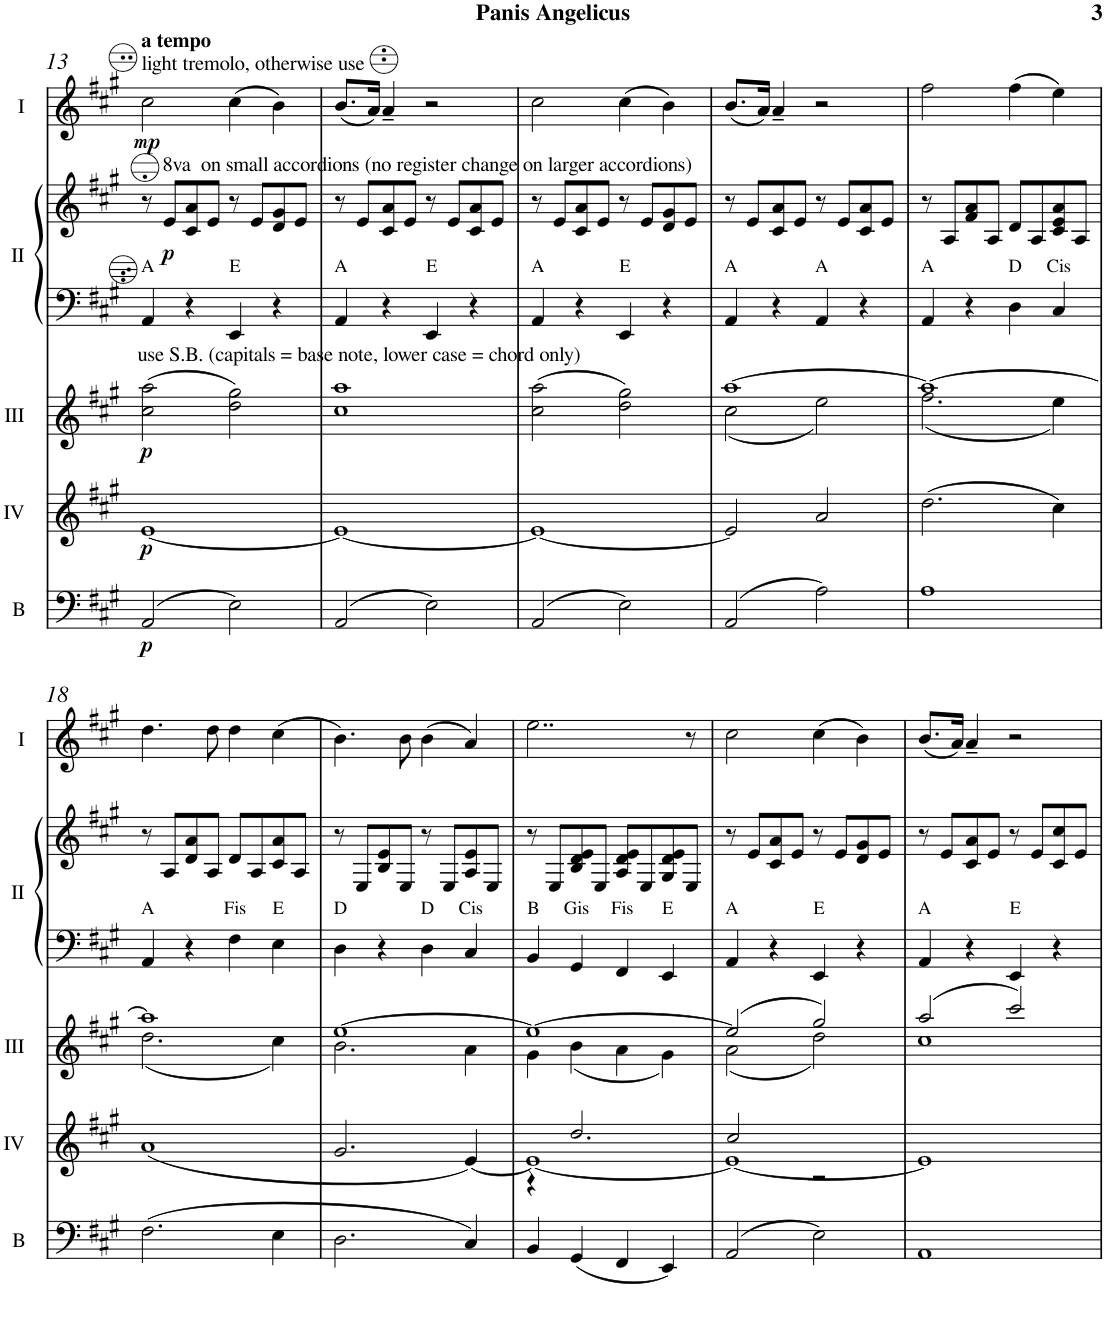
**kern	**dynam	**kern	**dynam	**kern	**dynam	**kern	**text	**kern	**dynam	**kern	**dynam
*part5	*part5	*part4	*part4	*part3	*part3	*part2	*part2	*part2	*part2	*part1	*part1
*staff6	*staff6	*staff5	*staff5	*staff4	*staff4	*staff3	*staff3	*staff2	*staff2/3	*staff1	*staff1
*I"Bass	*	*I"Acc. 4	*	*I"Acc. 3	*	*I"Acc. 2	*	*	*	*I"Acc. 1	*
*I'B	*	*	*	*	*	*	*	*	*	*	*
!!LO:PB:g=z
*clefF4	*	*clefG2	*	*clefG2	*	*clefF4	*	*clefG2	*	*clefG2	*
*Trd7c12	*	*Trd7c12	*	*Trd7c12	*	*	*	*	*	*	*
*k[f#c#g#]	*	*k[f#c#g#]	*	*k[f#c#g#]	*	*k[f#c#g#]	*	*k[f#c#g#]	*	*k[f#c#g#]	*
*M4/4	*	*M4/4	*	*M4/4	*	*M4/4	*	*M4/4	*	*M4/4	*
*met(c)	*	*met(c)	*	*met(c)	*	*met(c)	*	*met(c)	*	*met(c)	*
=13	=13	=13	=13	=13	=13	=13	=13	=13	=13	=13	=13
!	!	!	!	!	!	!	!	!	!	!LO:TX:a:t=light tremolo, otherwise use	!
!	!	!	!	!	!	!	!	!	!	!LO:TX:a:B:t=a tempo	!
!	!	!	!	!	!	!LO:TX:b:t=use S.B. (capitals = base note, lower case = chord only)	!	!	!	!	!
!	!LO:DY:b	!	!LO:DY:b	!	!LO:DY:b	!	!LO:LY:a	!	!	!	!LO:DY:b
(>2AA/	p	[1e	p	(>2cc#\ 2aa\	p	4AA/	A	8r	.	2cc#\	mp
!	!	!	!	!	!	!	!	!LO:TX:a:t=8va  on small accordions (no register change on larger accordions)	!	!	!
!	!	!	!	!	!	!	!	!	!LO:DY:b	!	!
.	.	.	.	.	.	.	.	8e/L	p	.	.
.	.	.	.	.	.	4r	.	8c#/ 8a/	.	.	.
.	.	.	.	.	.	.	.	8e/J	.	.	.
!	!	!	!	!	!	!	!LO:LY:a	!	!	!	!
2E\)	.	.	.	2dd\ 2gg#\)	.	4EE/	E	8r	.	(>4cc#\	.
.	.	.	.	.	.	.	.	8e/L	.	.	.
.	.	.	.	.	.	4r	.	8d/ 8g#/	.	4b\)	.
.	.	.	.	.	.	.	.	8e/J	.	.	.
=14	=14	=14	=14	=14	=14	=14	=14	=14	=14	=14	=14
!	!	!	!	!	!	!	!LO:LY:a	!	!	!	!
(>2AA/	.	1e_	.	1cc# 1aa	.	4AA/	A	8r	.	(<8.b/L	.
.	.	.	.	.	.	.	.	8e/L	.	.	.
.	.	.	.	.	.	.	.	.	.	16a/Jk)	.
.	.	.	.	.	.	4r	.	8c#/ 8a/	.	4a~/	.
.	.	.	.	.	.	.	.	8e/J	.	.	.
!	!	!	!	!	!	!	!LO:LY:a	!	!	!	!
2E\)	.	.	.	.	.	4EE/	E	8r	.	2r	.
.	.	.	.	.	.	.	.	8e/L	.	.	.
.	.	.	.	.	.	4r	.	8c#/ 8a/	.	.	.
.	.	.	.	.	.	.	.	8e/J	.	.	.
=15	=15	=15	=15	=15	=15	=15	=15	=15	=15	=15	=15
!	!	!	!	!	!	!	!LO:LY:a	!	!	!	!
(>2AA/	.	1e_	.	(>2cc#\ 2aa\	.	4AA/	A	8r	.	2cc#\	.
.	.	.	.	.	.	.	.	8e/L	.	.	.
.	.	.	.	.	.	4r	.	8c#/ 8a/	.	.	.
.	.	.	.	.	.	.	.	8e/J	.	.	.
!	!	!	!	!	!	!	!LO:LY:a	!	!	!	!
2E\)	.	.	.	2dd\ 2gg#\)	.	4EE/	E	8r	.	(4cc#\	.
.	.	.	.	.	.	.	.	8e/L	.	.	.
.	.	.	.	.	.	4r	.	8d/ 8g#/	.	4b\)	.
.	.	.	.	.	.	.	.	8e/J	.	.	.
=16	=16	=16	=16	=16	=16	=16	=16	=16	=16	=16	=16
*	*	*	*	*^	*	*	*	*	*	*	*
!	!	!	!	!	!	!	!	!LO:LY:a	!	!	!	!
(>2AA/	.	2e/]	.	[1aa	(<2cc#\	.	4AA/	A	8r	.	(<8.b/L	.
.	.	.	.	.	.	.	.	.	8e/L	.	.	.
.	.	.	.	.	.	.	.	.	.	.	16a/Jk)	.
.	.	.	.	.	.	.	4r	.	8c#/ 8a/	.	4a~/	.
.	.	.	.	.	.	.	.	.	8e/J	.	.	.
!	!	!	!	!	!	!	!	!LO:LY:a	!	!	!	!
2A\)	.	2a/	.	.	2ee\)	.	4AA/	A	8r	.	2r	.
.	.	.	.	.	.	.	.	.	8e/L	.	.	.
.	.	.	.	.	.	.	4r	.	8c#/ 8a/	.	.	.
.	.	.	.	.	.	.	.	.	8e/J	.	.	.
=17	=17	=17	=17	=17	=17	=17	=17	=17	=17	=17	=17	=17
!	!	!	!	!	!	!	!	!LO:LY:a	!	!	!	!
1A	.	(>2.dd\	.	1aa_	(<2.ff#\	.	4AA/	A	8r	.	2ff#\	.
.	.	.	.	.	.	.	.	.	8A/L	.	.	.
.	.	.	.	.	.	.	4r	.	8f#/ 8a/	.	.	.
.	.	.	.	.	.	.	.	.	8A/J	.	.	.
!	!	!	!	!	!	!	!	!LO:LY:a	!	!	!	!
.	.	.	.	.	.	.	4D\	D	8d/L	.	(>4ff#\	.
.	.	.	.	.	.	.	.	.	8A/	.	.	.
!	!	!	!	!	!	!	!	!LO:LY:a	!	!	!	!
.	.	4cc#\)	.	.	4ee\)	.	4C#/	Cis	8c#/ 8e/ 8a/	.	4ee\)	.
.	.	.	.	.	.	.	.	.	8A/J	.	.	.
!!LO:LB:g=z
=18	=18	=18	=18	=18	=18	=18	=18	=18	=18	=18	=18	=18
!	!	!	!	!	!	!	!	!LO:LY:a	!	!	!	!
(>2.F#\	.	(<1a	.	1aa]	(<2.dd\	.	4AA/	A	8r	.	4.dd\	.
.	.	.	.	.	.	.	.	.	8A/L	.	.	.
.	.	.	.	.	.	.	4r	.	8d/ 8a/	.	.	.
.	.	.	.	.	.	.	.	.	8A/J	.	8dd\	.
!	!	!	!	!	!	!	!	!LO:LY:a	!	!	!	!
.	.	.	.	.	.	.	4F#\	Fis	8d/L	.	4dd\	.
.	.	.	.	.	.	.	.	.	8A/	.	.	.
!	!	!	!	!	!	!	!	!LO:LY:a	!	!	!	!
4E\	.	.	.	.	4cc#\)	.	4E\	E	8c#/ 8a/	.	(>4cc#\	.
.	.	.	.	.	.	.	.	.	8A/J	.	.	.
=19	=19	=19	=19	=19	=19	=19	=19	=19	=19	=19	=19	=19
!	!	!	!	!	!	!	!	!LO:LY:a	!	!	!	!
2.D\	.	2.g#/	.	[1ee	2.b\	.	4D\	D	8r	.	4.b\)	.
.	.	.	.	.	.	.	.	.	8E/L	.	.	.
.	.	.	.	.	.	.	4r	.	8B/ 8e/	.	.	.
.	.	.	.	.	.	.	.	.	8E/J	.	8b\	.
!	!	!	!	!	!	!	!	!LO:LY:a	!	!	!	!
.	.	.	.	.	.	.	4D\	D	8r	.	(>4b\	.
.	.	.	.	.	.	.	.	.	8E/L	.	.	.
!	!	!	!	!	!	!	!	!LO:LY:a	!	!	!	!
4C#/)	.	[<4e/)	.	.	4a\	.	4C#/	Cis	8A/ 8e/	.	4a/)	.
.	.	.	.	.	.	.	.	.	8E/J	.	.	.
=20	=20	=20	=20	=20	=20	=20	=20	=20	=20	=20	=20	=20
*	*	*^	*	*	*	*	*	*	*	*	*	*
!	!	!	!	!	!	!	!	!	!LO:LY:a	!	!	!	!
4BB/	.	1e_	4r	.	1ee_	4g#\	.	4BB/	B	8r	.	2..ee\	.
.	.	.	.	.	.	.	.	.	.	8E/L	.	.	.
!	!	!	!	!	!	!	!	!	!LO:LY:a	!	!	!	!
(<4GG#/	.	.	2.dd/	.	.	(<4b\	.	4GG#/	Gis	8B/ 8d/ 8e/	.	.	.
.	.	.	.	.	.	.	.	.	.	8E/J	.	.	.
!	!	!	!	!	!	!	!	!	!LO:LY:a	!	!	!	!
4FF#/	.	.	.	.	.	4a\	.	4FF#/	Fis	8A/ 8d/ 8e/L	.	.	.
.	.	.	.	.	.	.	.	.	.	8E/	.	.	.
!	!	!	!	!	!	!	!	!	!LO:LY:a	!	!	!	!
4EE/)	.	.	.	.	.	4g#\)	.	4EE/	E	8G#/ 8d/ 8e/	.	.	.
.	.	.	.	.	.	.	.	.	.	8E/J	.	8r	.
=21	=21	=21	=21	=21	=21	=21	=21	=21	=21	=21	=21	=21	=21
!	!	!	!	!	!	!	!	!	!LO:LY:a	!	!	!	!
(>2AA/	.	1e_	2cc#/	.	(>2ee/]	(<2a\	.	4AA/	A	8r	.	2cc#\	.
.	.	.	.	.	.	.	.	.	.	8e/L	.	.	.
.	.	.	.	.	.	.	.	4r	.	8c#/ 8a/	.	.	.
.	.	.	.	.	.	.	.	.	.	8e/J	.	.	.
!	!	!	!	!	!	!	!	!	!LO:LY:a	!	!	!	!
2E\)	.	.	2r	.	2gg#/)	2dd\)	.	4EE/	E	8r	.	(>4cc#\	.
.	.	.	.	.	.	.	.	.	.	8e/L	.	.	.
.	.	.	.	.	.	.	.	4r	.	8d/ 8g#/	.	4b\)	.
.	.	.	.	.	.	.	.	.	.	8e/J	.	.	.
*	*	*v	*v	*	*	*	*	*	*	*	*	*	*
=22	=22	=22	=22	=22	=22	=22	=22	=22	=22	=22	=22	=22
!	!	!	!	!	!	!	!	!LO:LY:a	!	!	!	!
1AA	.	1e]	.	(>2aa/	1cc#	.	4AA/	A	8r	.	(<8.b/L	.
.	.	.	.	.	.	.	.	.	8e/L	.	.	.
.	.	.	.	.	.	.	.	.	.	.	16a/Jk)	.
.	.	.	.	.	.	.	4r	.	8c#/ 8a/	.	4a~/	.
.	.	.	.	.	.	.	.	.	8e/J	.	.	.
!	!	!	!	!	!	!	!	!LO:LY:a	!	!	!	!
.	.	.	.	2ccc#/)	.	.	4EE/	E	8r	.	2r	.
.	.	.	.	.	.	.	.	.	8e/L	.	.	.
.	.	.	.	.	.	.	4r	.	8c#/ 8cc#/	.	.	.
.	.	.	.	.	.	.	.	.	8e/J	.	.	.
*	*	*	*	*v	*v	*	*	*	*	*	*	*
=	=	=	=	=	=	=	=	=	=	=	=
*-	*-	*-	*-	*-	*-	*-	*-	*-	*-	*-	*-
